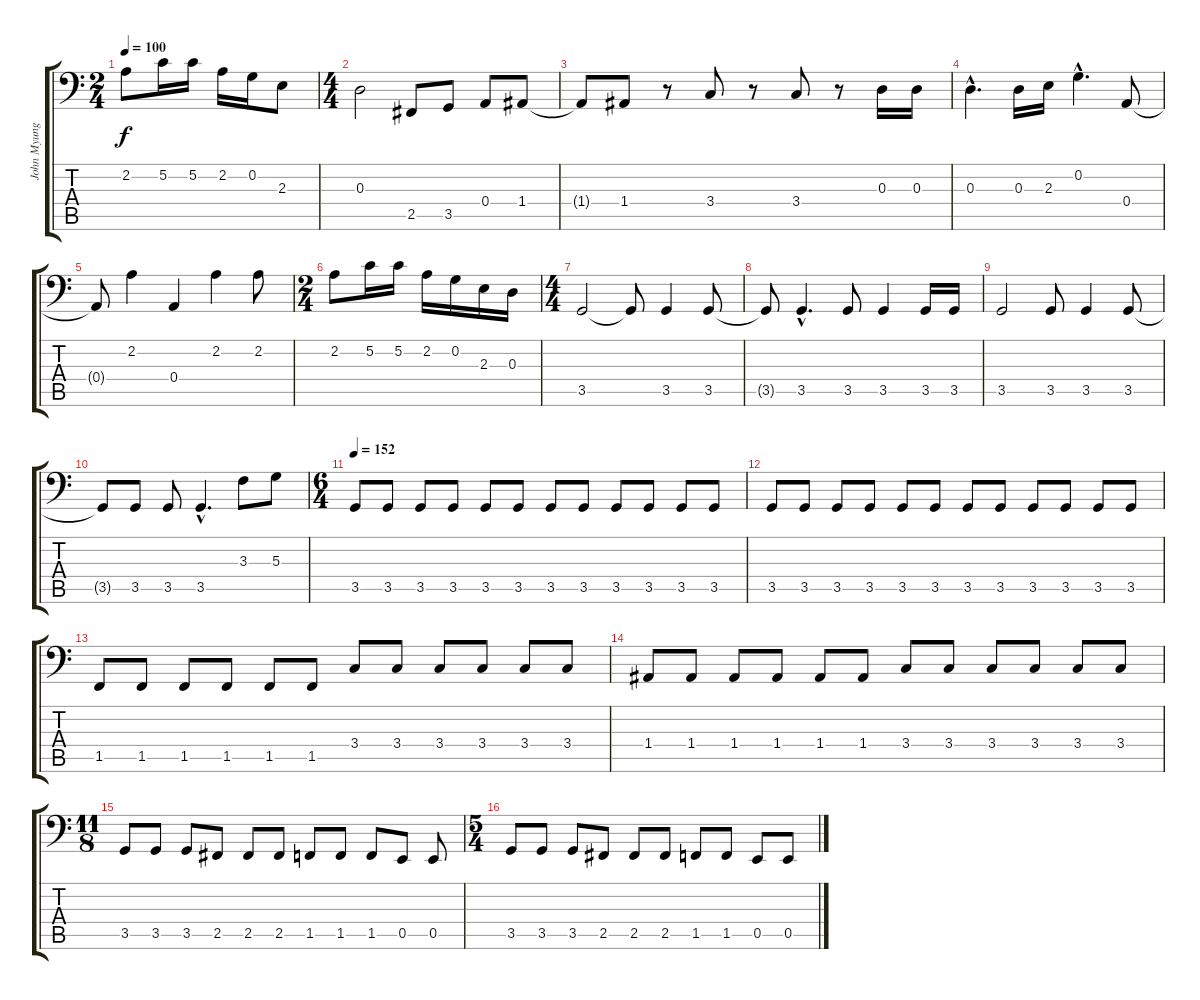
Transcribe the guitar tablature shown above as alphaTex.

\track ("John Myung - 6 Strings Bass" "John Myung") {instrument electricbassfinger}
\staff {score tabs}
\tuning (C3 G2 D2 A1 E1 B0) {hide}
\ts (2 4)
\tempo 100
\clef f4
\ks c
2.2.8{dy f} 5.2.16 5.2.16 2.2.16 0.2.16 2.3.8 |
\ts (4 4)
0.3.2 2.5.8 3.5.8 0.4.8 1.4.8 |
1.4{t}.8 1.4.8 r.8 3.4.8 r.8 3.4.8 r.8 0.3.16 0.3.16 |
0.3{hac}.4{d} 0.3.16 2.3.16 0.2{hac}.4{d} 0.4.8 |
0.4{t}.8 2.2.4 0.4.4 2.2.4 2.2.8 |
\ts (2 4)
2.2.8 5.2.16 5.2.16 2.2.16 0.2.16 2.3.16 0.3.16 |
\ts (4 4)
3.5.2 3.5{t}.8 3.5.4 3.5.8 |
3.5{t}.8 3.5{hac}.4{d} 3.5.8 3.5.4 3.5.16 3.5.16 |
3.5.2 3.5.8 3.5.4 3.5.8 |
3.5{t}.8 3.5.8 3.5.8 3.5{hac}.4{d} 3.3.8 5.3.8 |
\ts (6 4)
\tempo 152
3.5.8 3.5.8 3.5.8 3.5.8 3.5.8 3.5.8 3.5.8 3.5.8 3.5.8 3.5.8 3.5.8 3.5.8 |
3.5.8 3.5.8 3.5.8 3.5.8 3.5.8 3.5.8 3.5.8 3.5.8 3.5.8 3.5.8 3.5.8 3.5.8 |
1.5.8 1.5.8 1.5.8 1.5.8 1.5.8 1.5.8 3.4.8 3.4.8 3.4.8 3.4.8 3.4.8 3.4.8 |
1.4.8 1.4.8 1.4.8 1.4.8 1.4.8 1.4.8 3.4.8 3.4.8 3.4.8 3.4.8 3.4.8 3.4.8 |
\ts (11 8)
3.5.8 3.5.8 3.5.8 2.5.8 2.5.8 2.5.8 1.5.8 1.5.8 1.5.8 0.5.8 0.5.8 |
\ts (5 4)
3.5.8 3.5.8 3.5.8 2.5.8 2.5.8 2.5.8 1.5.8 1.5.8 0.5.8 0.5.8
